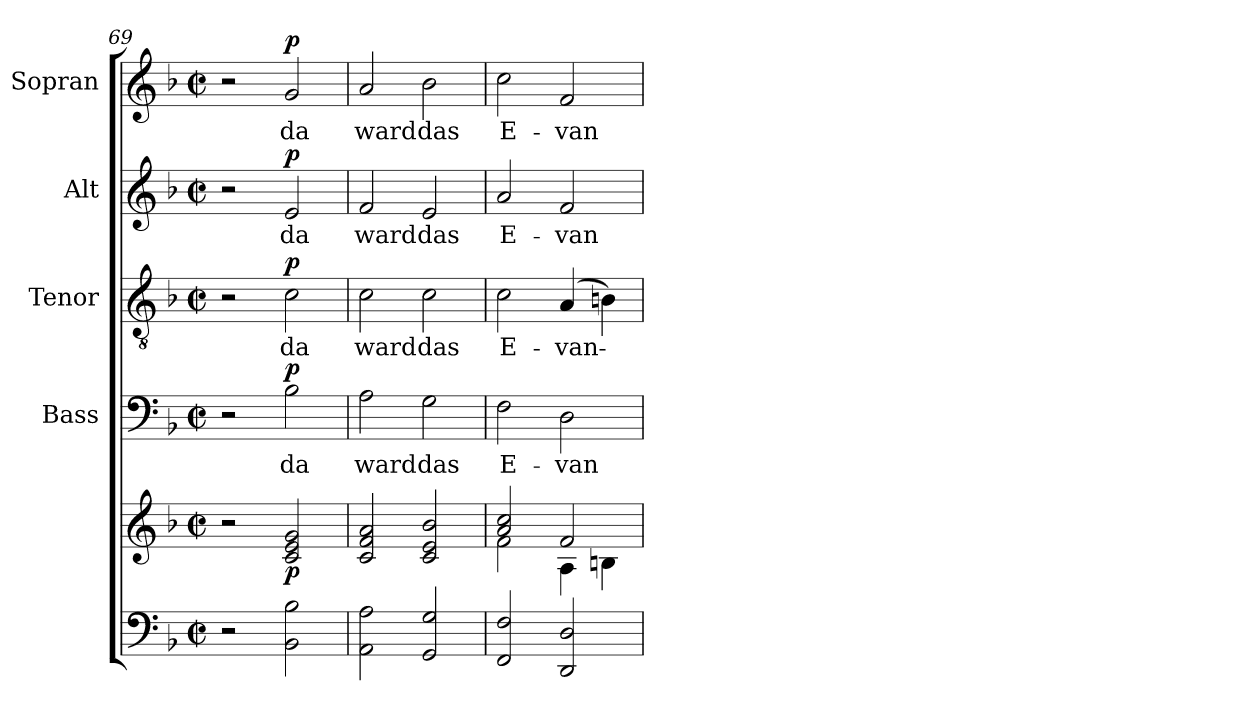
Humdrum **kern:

**kern	**kern	**dynam	**kern	**text	**dynam	**kern	**text	**dynam	**kern	**text	**dynam	**kern	**text	**dynam
*part5	*part5	*part5	*part4	*part4	*part4	*part3	*part3	*part3	*part2	*part2	*part2	*part1	*part1	*part1
*staff6	*staff5	*staff5/6	*staff4	*staff4	*staff4	*staff3	*staff3	*staff3	*staff2	*staff2	*staff2	*staff1	*staff1	*staff1
*	*	*	*I"Bass	*	*	*I"Tenor	*	*	*I"Alt	*	*	*I"Sopran	*	*
*	*	*	*I'B.	*	*	*I'T.	*	*	*I'A.	*	*	*I'S.	*	*
*clefF4	*clefG2	*	*clefF4	*	*	*clefGv2	*	*	*clefG2	*	*	*clefG2	*	*
*k[b-]	*k[b-]	*	*k[b-]	*	*	*k[b-]	*	*	*k[b-]	*	*	*k[b-]	*	*
*F:	*F:	*	*F:	*	*	*F:	*	*	*F:	*	*	*F:	*	*
*M2/2	*M2/2	*	*M2/2	*	*	*M2/2	*	*	*M2/2	*	*	*M2/2	*	*
*met(c|)	*met(c|)	*	*met(c|)	*	*	*met(c|)	*	*	*met(c|)	*	*	*met(c|)	*	*
=69	=69	=69	=69	=69	=69	=69	=69	=69	=69	=69	=69	=69	=69	=69
2r	2r	.	2r	.	.	2r	.	.	2r	.	.	2r	.	.
!	!	!LO:DY:b	!	!LO:LY:b	!LO:DY:a	!	!LO:LY:b	!LO:DY:a	!	!LO:LY:b	!LO:DY:a	!	!LO:LY:b	!LO:DY:a
2BB-\ 2B-\	2c/ 2e/ 2g/	p	2B-\	da	p	2c\	da	p	2e/	da	p	2g/	da	p
=70	=70	=70	=70	=70	=70	=70	=70	=70	=70	=70	=70	=70	=70	=70
!	!	!	!	!LO:LY:b	!	!	!LO:LY:b	!	!	!LO:LY:b	!	!	!LO:LY:b	!
2AA\ 2A\	2c/ 2f/ 2a/	.	2A\	ward	.	2c\	ward	.	2f/	ward	.	2a/	ward	.
!	!	!	!	!LO:LY:b	!	!	!LO:LY:b	!	!	!LO:LY:b	!	!	!LO:LY:b	!
2GG/ 2G/	2c/ 2e/ 2b-/	.	2G\	das	.	2c\	das	.	2e/	das	.	2b-\	das	.
=71	=71	=71	=71	=71	=71	=71	=71	=71	=71	=71	=71	=71	=71	=71
*	*^	*	*	*	*	*	*	*	*	*	*	*	*	*
!	!	!	!	!	!LO:LY:b	!	!	!LO:LY:b	!	!	!LO:LY:b	!	!	!LO:LY:b	!
2FF/ 2F/	2a/ 2cc/	2f\	.	2F\	E-	.	2c\	E-	.	2a/	E-	.	2cc\	E-	.
!	!	!	!	!	!LO:LY:b	!	!	!LO:LY:b	!	!	!LO:LY:b	!	!	!LO:LY:b	!
2DD/ 2D/	2f/	4A\	.	2D\	-van-	.	(4A/	-van-	.	2f/	-van-	.	2f/	-van-	.
.	.	4Bn\	.	.	.	.	4Bn\)	.	.	.	.	.	.	.	.
*	*v	*v	*	*	*	*	*	*	*	*	*	*	*	*	*
=	=	=	=	=	=	=	=	=	=	=	=	=	=	=
*-	*-	*-	*-	*-	*-	*-	*-	*-	*-	*-	*-	*-	*-	*-
